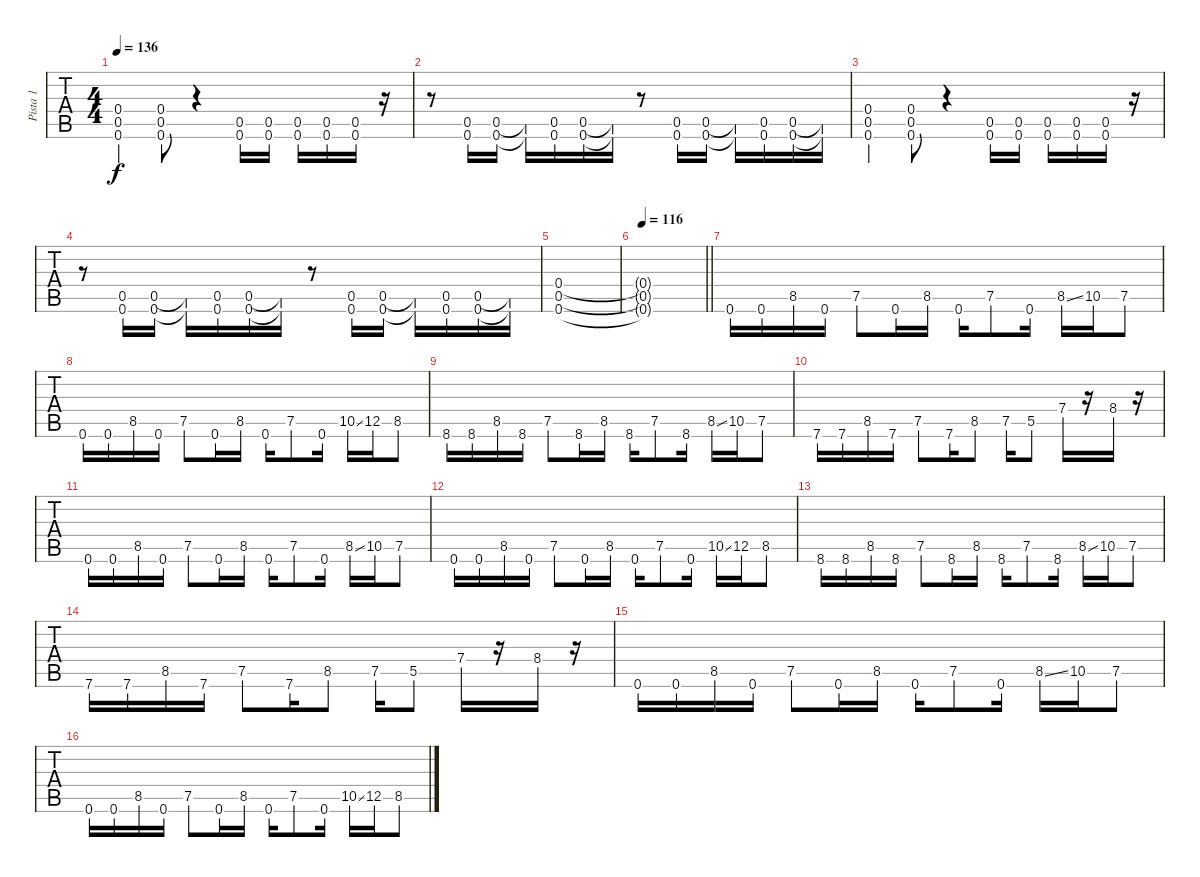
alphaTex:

\track ("Pista 1" "Pista 1") {instrument overdrivenguitar}
\staff {tabs}
\tuning (D4 A3 F3 C3 G2 C2) {hide}
\ts (4 4)
\tempo 136
\clef g2
\ks c
(0.4 0.5 0.6).4{dy f} (0.4 0.5 0.6).8 r.4 (0.5 0.6).16 (0.5 0.6).16 (0.5 0.6).16 (0.5 0.6).16 (0.5 0.6).16 r.16 |
r.8 (0.5 0.6).16 (0.5 0.6).16 (0.5{t} 0.6{t}).16 (0.5 0.6).16 (0.5 0.6).16 (0.5{t} 0.6{t}).16 r.8 (0.5 0.6).16 (0.5 0.6).16 (0.5{t} 0.6{t}).16 (0.5 0.6).16 (0.5 0.6).16 (0.5{t} 0.6{t}).16 |
(0.4 0.5 0.6).4 (0.4 0.5 0.6).8 r.4 (0.5 0.6).16 (0.5 0.6).16 (0.5 0.6).16 (0.5 0.6).16 (0.5 0.6).16 r.16 |
r.8 (0.5 0.6).16 (0.5 0.6).16 (0.5{t} 0.6{t}).16 (0.5 0.6).16 (0.5 0.6).16 (0.5{t} 0.6{t}).16 r.8 (0.5 0.6).16 (0.5 0.6).16 (0.5{t} 0.6{t}).16 (0.5 0.6).16 (0.5 0.6).16 (0.5{t} 0.6{t}).16 |
(0.4 0.5 0.6).1 |
\tempo 116
\barLineRight lightlight
(0.4{t} 0.5{t} 0.6{t}).1 |
\section ("" "")
0.6.16 0.6.16 8.5.16 0.6.16 7.5.8 0.6.16 8.5.16 0.6.16 7.5.8 0.6.16 8.5{ss}.16 10.5.16 7.5.8 |
0.6.16 0.6.16 8.5.16 0.6.16 7.5.8 0.6.16 8.5.16 0.6.16 7.5.8 0.6.16 10.5{ss}.16 12.5.16 8.5.8 |
8.6.16 8.6.16 8.5.16 8.6.16 7.5.8 8.6.16 8.5.16 8.6.16 7.5.8 8.6.16 8.5{ss}.16 10.5.16 7.5.8 |
7.6.16 7.6.16 8.5.16 7.6.16 7.5.8 7.6.16 8.5.8 7.5.16 5.5.8 7.4.16 r.16 8.4.16 r.16 |
0.6.16 0.6.16 8.5.16 0.6.16 7.5.8 0.6.16 8.5.16 0.6.16 7.5.8 0.6.16 8.5{ss}.16 10.5.16 7.5.8 |
0.6.16 0.6.16 8.5.16 0.6.16 7.5.8 0.6.16 8.5.16 0.6.16 7.5.8 0.6.16 10.5{ss}.16 12.5.16 8.5.8 |
8.6.16 8.6.16 8.5.16 8.6.16 7.5.8 8.6.16 8.5.16 8.6.16 7.5.8 8.6.16 8.5{ss}.16 10.5.16 7.5.8 |
7.6.16 7.6.16 8.5.16 7.6.16 7.5.8 7.6.16 8.5.8 7.5.16 5.5.8 7.4.16 r.16 8.4.16 r.16 |
0.6.16 0.6.16 8.5.16 0.6.16 7.5.8 0.6.16 8.5.16 0.6.16 7.5.8 0.6.16 8.5{ss}.16 10.5.16 7.5.8 |
0.6.16 0.6.16 8.5.16 0.6.16 7.5.8 0.6.16 8.5.16 0.6.16 7.5.8 0.6.16 10.5{ss}.16 12.5.16 8.5.8
